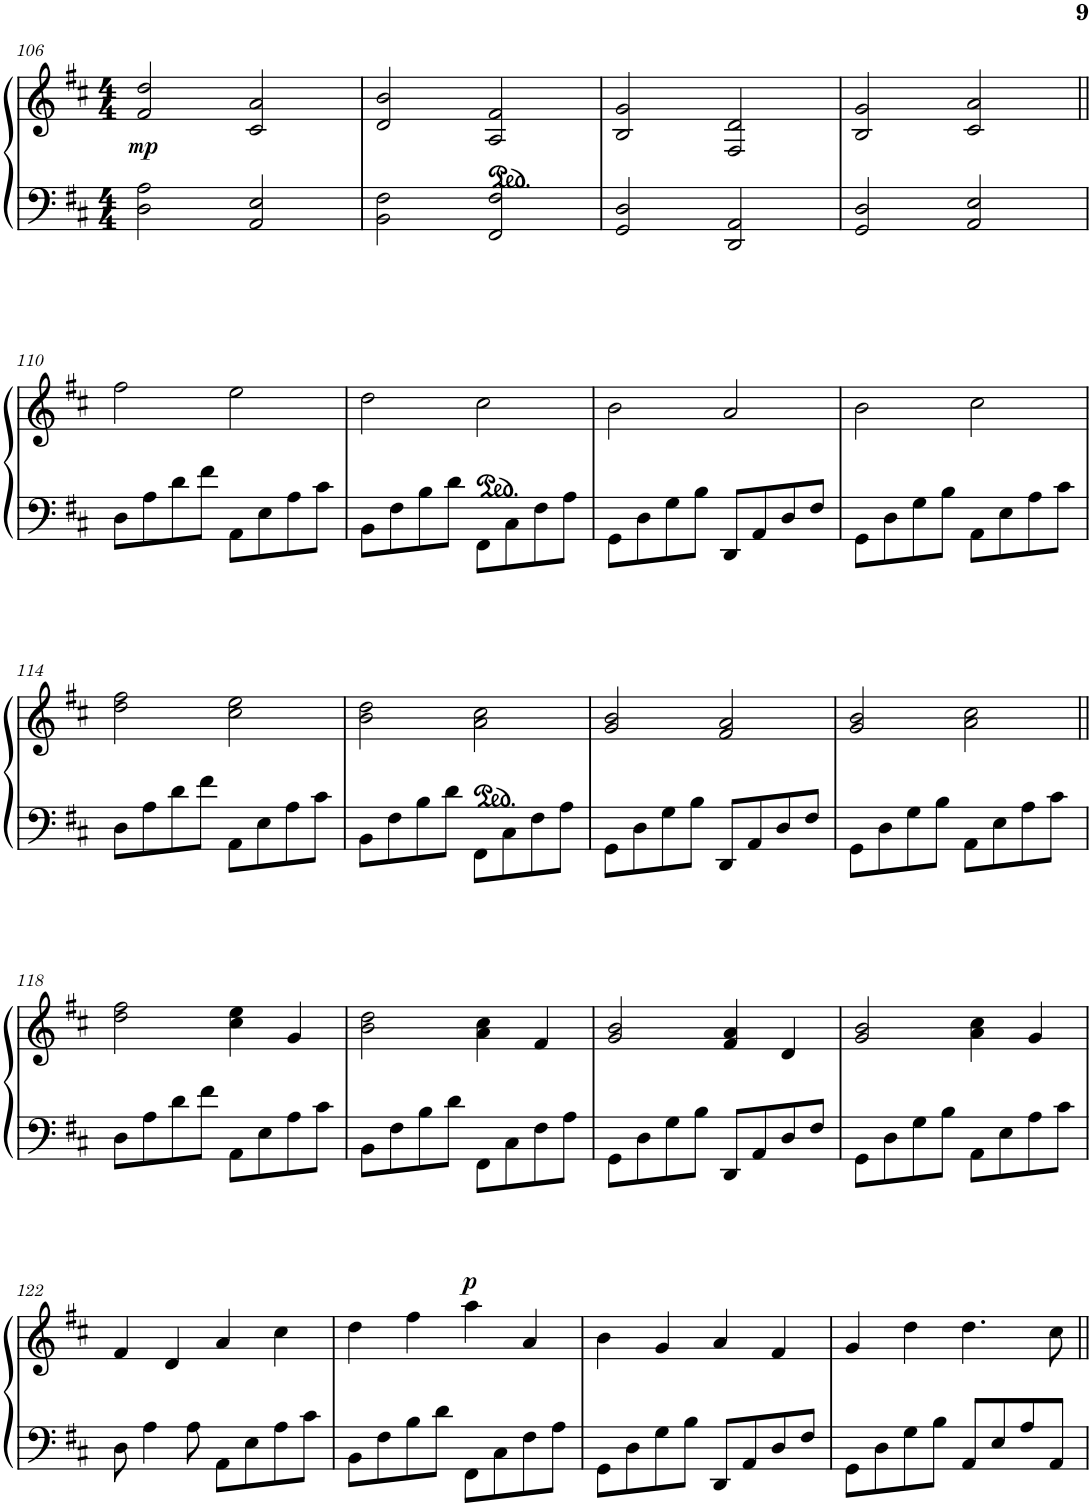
**kern	**kern	**dynam
*part1	*part1	*part1
*staff2	*staff1	*staff1/2
*I"Piano	*	*
*I'Pno	*	*
!!LO:PB:g=z
*clefF4	*clefG2	*
*k[f#c#]	*k[f#c#]	*
*M4/4	*M4/4	*
=106	=106	=106
!	!	!LO:DY:b
2D\ 2A\	2f#/ 2dd/	mp
2AA/ 2E/	2c#/ 2a/	.
=107	=107	=107
2BB\ 2F#\	2d/ 2b/	.
2FF#/ 2F#/	2A/ 2f#/	.
=108	=108	=108
2GG/ 2D/	2B/ 2g/	.
2DD/ 2AA/	2F#/ 2d/	.
=109	=109	=109
2GG/ 2D/	2B/ 2g/	.
2AA/ 2E/	2c#/ 2a/	.
!!LO:LB:g=z
=110||	=110||	=110||
8D\L	2ff#\	.
8A\	.	.
8d\	.	.
8f#\J	.	.
8AA\L	2ee\	.
8E\	.	.
8A\	.	.
8c#\J	.	.
=111	=111	=111
8BB\L	2dd\	.
8F#\	.	.
8B\	.	.
8d\J	.	.
8FF#\L	2cc#\	.
8C#\	.	.
8F#\	.	.
8A\J	.	.
=112	=112	=112
8GG\L	2b\	.
8D\	.	.
8G\	.	.
8B\J	.	.
8DD/L	2a/	.
8AA/	.	.
8D/	.	.
8F#/J	.	.
=113	=113	=113
8GG\L	2b\	.
8D\	.	.
8G\	.	.
8B\J	.	.
8AA\L	2cc#\	.
8E\	.	.
8A\	.	.
8c#\J	.	.
!!LO:LB:g=z
=114	=114	=114
8D\L	2dd\ 2ff#\	.
8A\	.	.
8d\	.	.
8f#\J	.	.
8AA\L	2cc#\ 2ee\	.
8E\	.	.
8A\	.	.
8c#\J	.	.
=115	=115	=115
8BB\L	2b\ 2dd\	.
8F#\	.	.
8B\	.	.
8d\J	.	.
8FF#\L	2a\ 2cc#\	.
8C#\	.	.
8F#\	.	.
8A\J	.	.
=116	=116	=116
8GG\L	2g/ 2b/	.
8D\	.	.
8G\	.	.
8B\J	.	.
8DD/L	2f#/ 2a/	.
8AA/	.	.
8D/	.	.
8F#/J	.	.
=117	=117	=117
8GG\L	2g/ 2b/	.
8D\	.	.
8G\	.	.
8B\J	.	.
8AA\L	2a\ 2cc#\	.
8E\	.	.
8A\	.	.
8c#\J	.	.
!!LO:LB:g=z
=118||	=118||	=118||
8D\L	2dd\ 2ff#\	.
8A\	.	.
8d\	.	.
8f#\J	.	.
8AA\L	4cc#\ 4ee\	.
8E\	.	.
8A\	4g/	.
8c#\J	.	.
=119	=119	=119
8BB\L	2b\ 2dd\	.
8F#\	.	.
8B\	.	.
8d\J	.	.
8FF#\L	4a\ 4cc#\	.
8C#\	.	.
8F#\	4f#/	.
8A\J	.	.
=120	=120	=120
8GG\L	2g/ 2b/	.
8D\	.	.
8G\	.	.
8B\J	.	.
8DD/L	4f#/ 4a/	.
8AA/	.	.
8D/	4d/	.
8F#/J	.	.
=121	=121	=121
8GG\L	2g/ 2b/	.
8D\	.	.
8G\	.	.
8B\J	.	.
8AA\L	4a\ 4cc#\	.
8E\	.	.
8A\	4g/	.
8c#\J	.	.
!!LO:LB:g=z
=122	=122	=122
8D\	4f#/	.
4A\	.	.
.	4d/	.
8A\	.	.
8AA\L	4a/	.
8E\	.	.
8A\	4cc#\	.
8c#\J	.	.
=123	=123	=123
8BB\L	4dd\	.
8F#\	.	.
8B\	4ff#\	.
8d\J	.	.
!	!	!LO:DY:a
8FF#\L	4aa\	p
8C#\	.	.
8F#\	4a/	.
8A\J	.	.
=124	=124	=124
8GG\L	4b\	.
8D\	.	.
8G\	4g/	.
8B\J	.	.
8DD/L	4a/	.
8AA/	.	.
8D/	4f#/	.
8F#/J	.	.
=125	=125	=125
8GG\L	4g/	.
8D\	.	.
8G\	4dd\	.
8B\J	.	.
8AA/L	4.dd\	.
8E/	.	.
8A/	.	.
8AA/J	8cc#\	.
=||	=||	=||
*-	*-	*-
